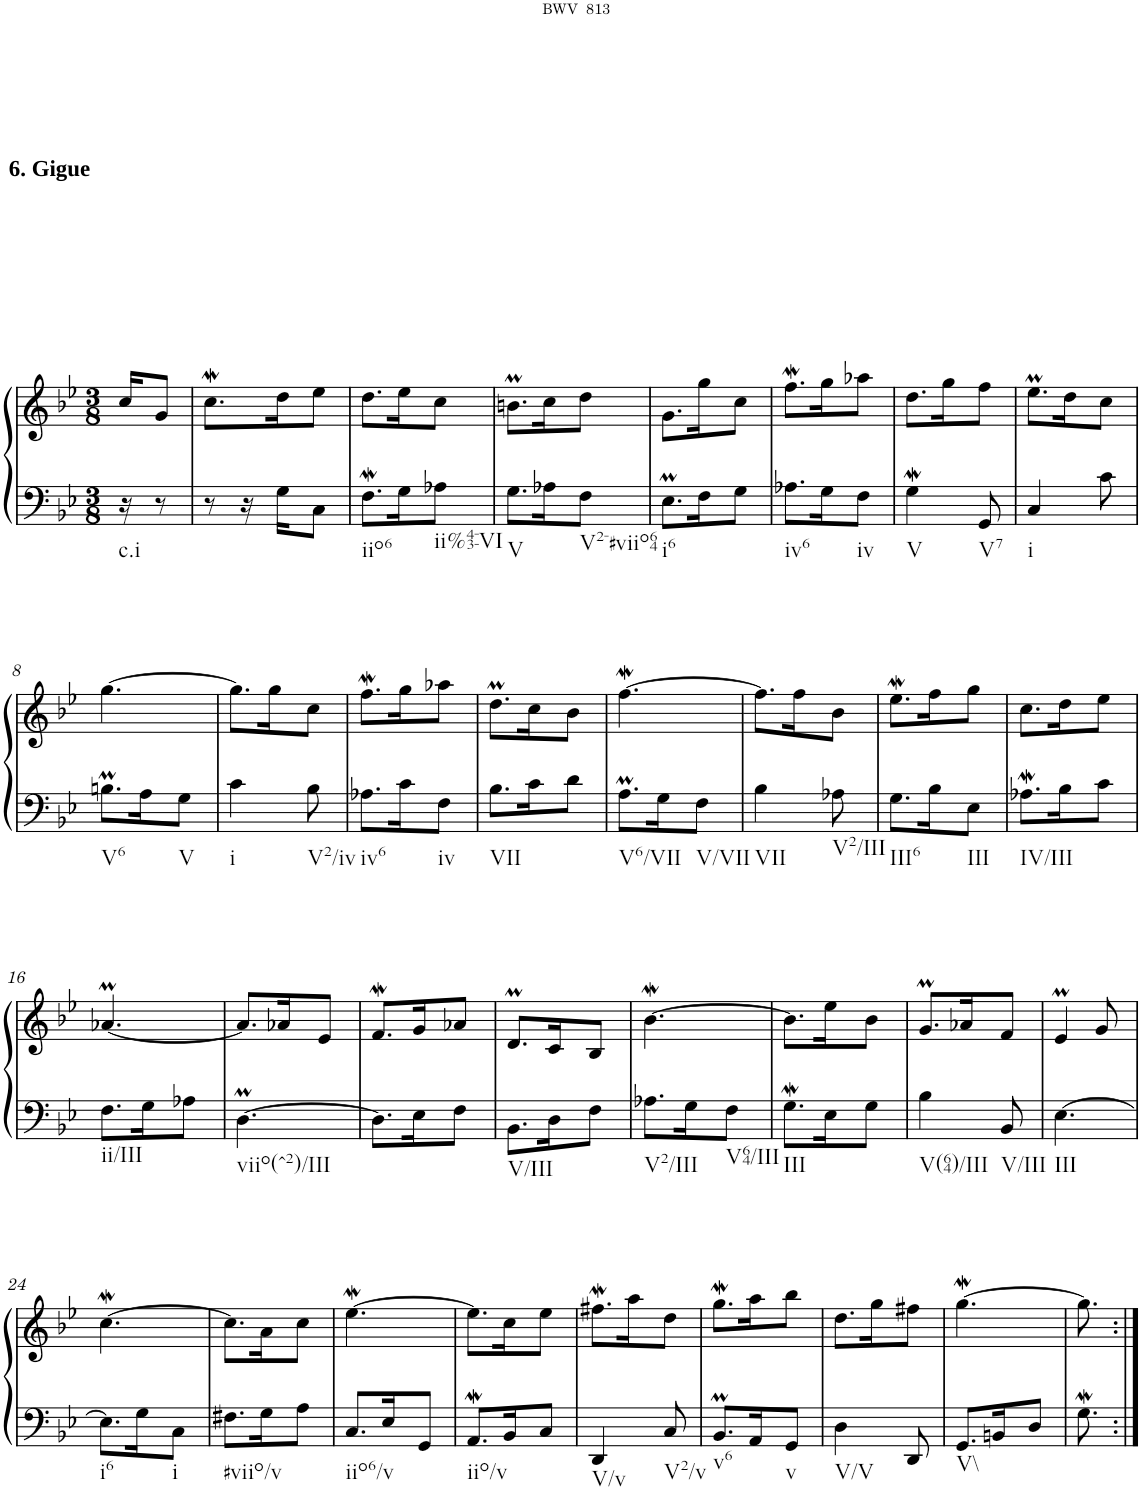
**kern	**kern
*part1	*part1
*staff2	*staff1
*I"unbenannt2	*
*clefF4	*clefG2
*k[b-e-]	*k[b-e-]
*M3/8	*M3/8
=	=
!	!LO:TX:a:B:t=6. Gigue
!LO:TX:b:t=c.i	!
16r	16cc/KL
8r	8g/J
=1	=1
8r	8.ccW\L
16r	.
16G\KL	16dd\K
8C\J	8ee-\J
=2	=2
!LO:TX:b:t=iio6	!
8.FW\L	8.dd\L
16G\K	16ee-\K
!LO:TX:b:t=ii%43-VI	!
8A-X\J	8cc\J
=3	=3
!LO:TX:b:t=V	!
8.G\L	8.bnm\L
16A-X\K	16cc\K
!LO:TX:b:t=V2-#viio64	!
8F\J	8dd\J
=4	=4
!LO:TX:b:t=i6	!
8.E-M\L	8.g\L
16F\K	16gg\K
8G\J	8cc\J
=5	=5
!LO:TX:b:t=iv6	!
8.A-X\L	8.ffW\L
16G\K	16gg\K
!LO:TX:b:t=iv	!
8F\J	8aa-X\J
=6	=6
!LO:TX:b:t=V	!
4GW\	8.dd\L
.	16gg\K
!LO:TX:b:t=V7	!
8GG/	8ff\J
=7	=7
!LO:TX:b:t=i	!
4C/	8.ee-M\L
.	16dd\K
8c\	8cc\J
!!LO:LB:g=z
=8	=8
!LO:TX:b:t=V6	!
8.Bnm\L	[4.gg\
16A\K	.
!LO:TX:b:t=V	!
8G\J	.
=9	=9
!LO:TX:b:t=i	!
4c\	8.gg\L]
.	16gg\K
!LO:TX:b:t=V2/iv	!
8B-\	8cc\J
=10	=10
!LO:TX:b:t=iv6	!
8.A-X\L	8.ffW\L
16c\K	16gg\K
!LO:TX:b:t=iv	!
8F\J	8aa-X\J
=11	=11
!LO:TX:b:t=VII	!
8.B-\L	8.ddm\L
16c\K	16cc\K
8d\J	8b-\J
=12	=12
!LO:TX:b:t=V6/VII	!
8.Am\L	[4.ffW\
16G\K	.
!LO:TX:b:t=V/VII	!
8F\J	.
=13	=13
!LO:TX:b:t=VII	!
4B-\	8.ff\L]
.	16ff\K
!LO:TX:b:t=V2/III	!
8A-X\	8b-\J
=14	=14
!LO:TX:b:t=III6	!
8.G\L	8.ee-w\L
16B-\K	16ff\K
!LO:TX:b:t=III	!
8E-\J	8gg\J
=15	=15
!LO:TX:b:t=IV/III	!
8.A-Xw\L	8.cc\L
16B-\K	16dd\K
8c\J	8ee-\J
!!LO:LB:g=z
=16	=16
!LO:TX:b:t=ii/III	!
8.F\L	[4.a-XM/
16G\K	.
8A-X\J	.
=17	=17
!LO:TX:b:t=viio(^2)/III	!
[4.Dm\	8.a-/L]
.	16a-X/K
.	8e-/J
=18	=18
8.D\L]	8.fW/L
16E-\K	16g/K
8F\J	8a-X/J
=19	=19
!LO:TX:b:t=V/III	!
8.BB-\L	8.dm/L
16D\K	16c/K
8F\J	8B-/J
=20	=20
!LO:TX:b:t=V2/III	!
8.A-X\L	[4.b-w\
16G\K	.
!LO:TX:b:t=V64/III	!
8F\J	.
=21	=21
!LO:TX:b:t=III	!
8.GW\L	8.b-\L]
16E-\K	16ee-\K
8G\J	8b-\J
=22	=22
!LO:TX:b:t=V(64)/III	!
4B-\	8.gM/L
.	16a-X/K
!LO:TX:b:t=V/III	!
8BB-/	8f/J
=23	=23
!LO:TX:b:t=III	!
[4.E-\	4e-M/
.	8g/
!!LO:LB:g=z
=24	=24
!LO:TX:b:t=i6	!
8.E-\L]	[4.ccW\
16G\K	.
!LO:TX:b:t=i	!
8C\J	.
=25	=25
!LO:TX:b:t=#viio/v	!
8.F#X\L	8.cc\L]
16G\K	16a\K
8A\J	8cc\J
=26	=26
!LO:TX:b:t=iio6/v	!
8.C/L	[4.ee-w\
16E-/K	.
8GG/J	.
=27	=27
!LO:TX:b:t=iio/v	!
8.AAW/L	8.ee-\L]
16BB-/K	16cc\K
8C/J	8ee-\J
=28	=28
!LO:TX:b:t=V/v	!
4DD/	8.ff#XW\L
.	16aa\K
!LO:TX:b:t=V2/v	!
8C/	8dd\J
=29	=29
!LO:TX:b:t=v6	!
8.BB-M/L	8.ggW\L
16AA/K	16aa\K
!LO:TX:b:t=v	!
8GG/J	8bb-\J
=30	=30
!LO:TX:b:t=V/V	!
4D\	8.dd\L
.	16gg\K
8DD/	8ff#X\J
=31	=31
!LO:TX:b:t=V\\	!
8.GG/L	[4.ggW\
16BBn/K	.
8D/J	.
=32	=32
8.GW\	8.gg\]
=:|!	=:|!
*-	*-
